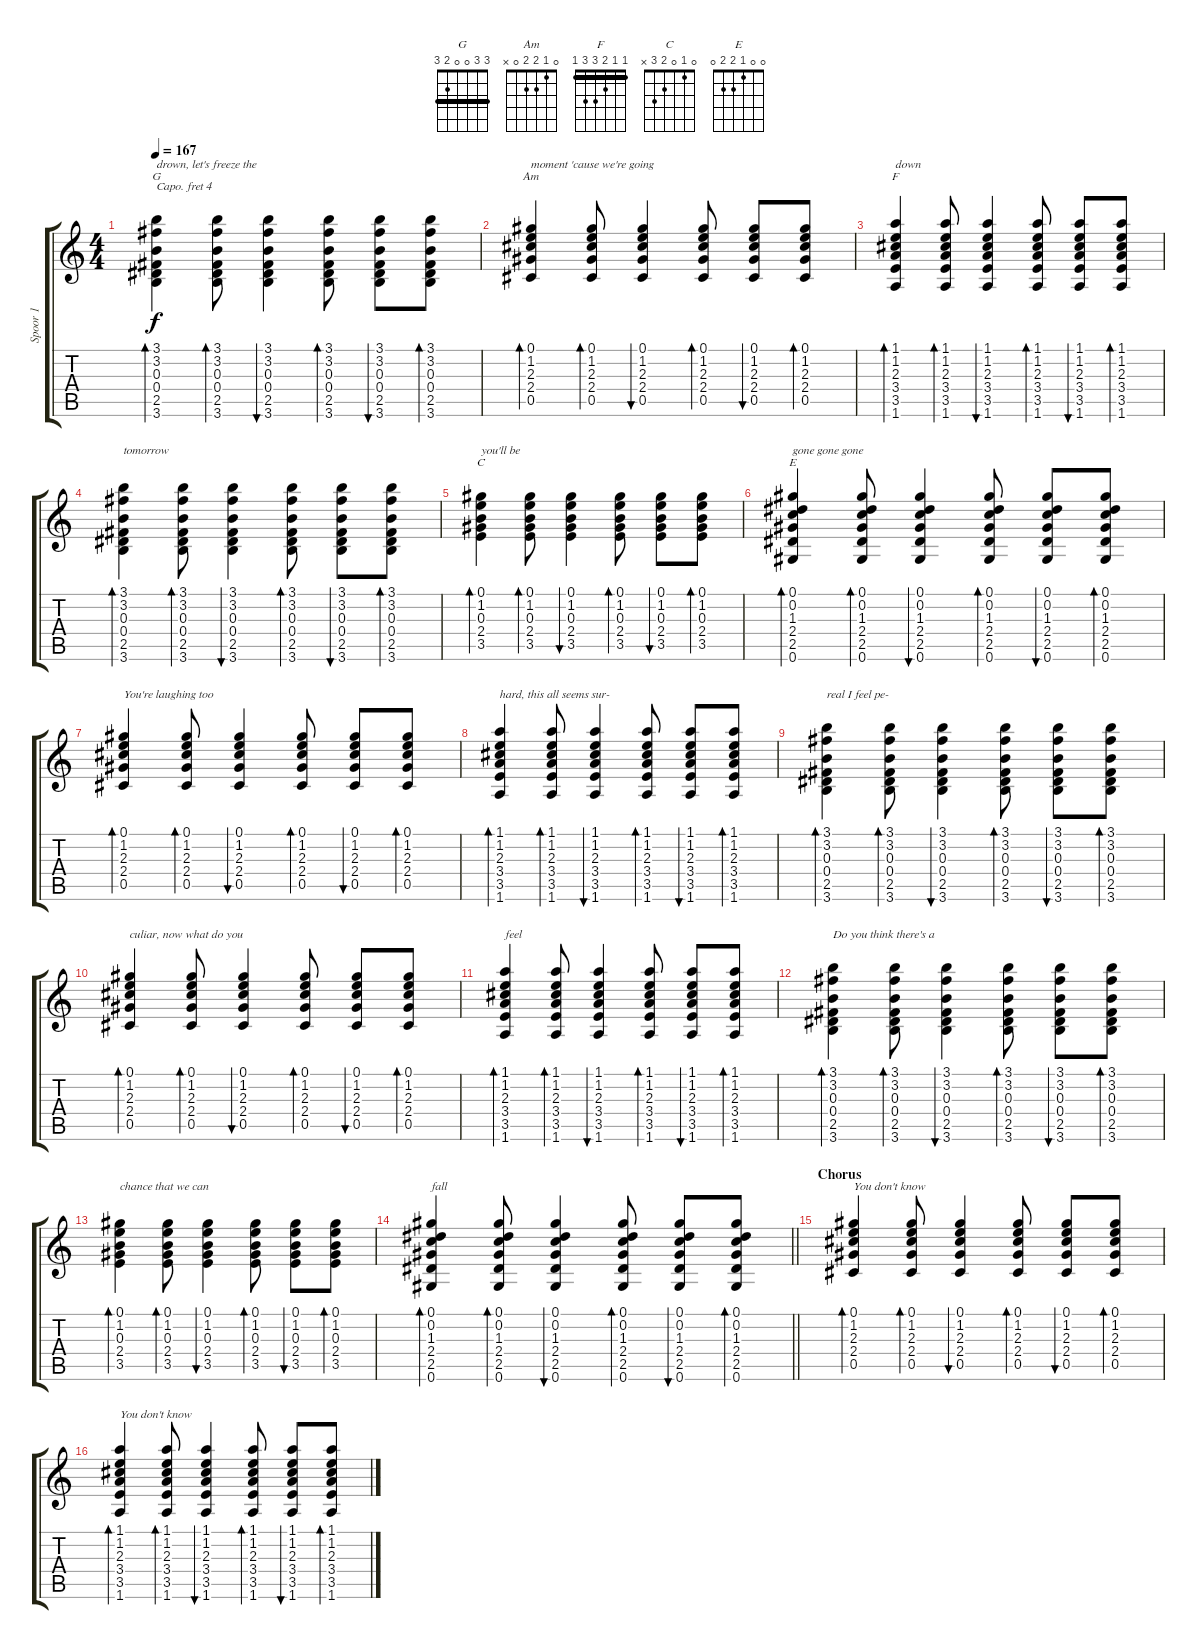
\track ("Spoor 1" "Spoor 1") {instrument acousticguitarsteel}
\staff {score tabs}
\capo 4
\tuning (E4 B3 G3 D3 A2 E2) {hide}
\chord ("G" 3 3 0 0 2 3) {barre 3}
\chord ("Am" 0 1 2 2 0 x)
\chord ("F" 1 1 2 3 3 1) {barre 1}
\chord ("C" 0 1 0 2 3 x)
\chord ("E" 0 0 1 2 2 0)
\ts (4 4)
\tempo 167
\clef g2
\ks c
(3.1 3.2 0.3 0.4 2.5 3.6).4{bd 60 ch "G" txt "drown, let's freeze the" dy f} (3.1 3.2 0.3 0.4 2.5 3.6).8{bd 60} (3.1 3.2 0.3 0.4 2.5 3.6).4{bu 60} (3.1 3.2 0.3 0.4 2.5 3.6).8{bd 60} (3.1 3.2 0.3 0.4 2.5 3.6).8{bu 60} (3.1 3.2 0.3 0.4 2.5 3.6).8{bd 60} |
(0.1 1.2 2.3 2.4 0.5).4{bd 60 ch "Am" txt "moment 'cause we're going"} (0.1 1.2 2.3 2.4 0.5).8{bd 60} (0.1 1.2 2.3 2.4 0.5).4{bu 60} (0.1 1.2 2.3 2.4 0.5).8{bd 60} (0.1 1.2 2.3 2.4 0.5).8{bu 60} (0.1 1.2 2.3 2.4 0.5).8{bd 60} |
(1.1 1.2 2.3 3.4 3.5 1.6).4{bd 60 ch "F" txt "down"} (1.1 1.2 2.3 3.4 3.5 1.6).8{bd 60} (1.1 1.2 2.3 3.4 3.5 1.6).4{bu 60} (1.1 1.2 2.3 3.4 3.5 1.6).8{bd 60} (1.1 1.2 2.3 3.4 3.5 1.6).8{bu 60} (1.1 1.2 2.3 3.4 3.5 1.6).8{bd 60} |
(3.1 3.2 0.3 0.4 2.5 3.6).4{bd 60 txt "tomorrow"} (3.1 3.2 0.3 0.4 2.5 3.6).8{bd 60} (3.1 3.2 0.3 0.4 2.5 3.6).4{bu 60} (3.1 3.2 0.3 0.4 2.5 3.6).8{bd 60} (3.1 3.2 0.3 0.4 2.5 3.6).8{bu 60} (3.1 3.2 0.3 0.4 2.5 3.6).8{bd 60} |
(0.1 1.2 0.3 2.4 3.5).4{bd 60 ch "C" txt "you'll be"} (0.1 1.2 0.3 2.4 3.5).8{bd 60} (0.1 1.2 0.3 2.4 3.5).4{bu 60} (0.1 1.2 0.3 2.4 3.5).8{bd 60} (0.1 1.2 0.3 2.4 3.5).8{bu 60} (0.1 1.2 0.3 2.4 3.5).8{bd 60} |
(0.1 0.2 1.3 2.4 2.5 0.6).4{bd 60 ch "E" txt "gone gone gone"} (0.1 0.2 1.3 2.4 2.5 0.6).8{bd 60} (0.1 0.2 1.3 2.4 2.5 0.6).4{bu 60} (0.1 0.2 1.3 2.4 2.5 0.6).8{bd 60} (0.1 0.2 1.3 2.4 2.5 0.6).8{bu 60} (0.1 0.2 1.3 2.4 2.5 0.6).8{bd 60} |
(0.1 1.2 2.3 2.4 0.5).4{bd 60 txt "You're laughing too"} (0.1 1.2 2.3 2.4 0.5).8{bd 60} (0.1 1.2 2.3 2.4 0.5).4{bu 60} (0.1 1.2 2.3 2.4 0.5).8{bd 60} (0.1 1.2 2.3 2.4 0.5).8{bu 60} (0.1 1.2 2.3 2.4 0.5).8{bd 60} |
(1.1 1.2 2.3 3.4 3.5 1.6).4{bd 60 txt "hard, this all seems sur-"} (1.1 1.2 2.3 3.4 3.5 1.6).8{bd 60} (1.1 1.2 2.3 3.4 3.5 1.6).4{bu 60} (1.1 1.2 2.3 3.4 3.5 1.6).8{bd 60} (1.1 1.2 2.3 3.4 3.5 1.6).8{bu 60} (1.1 1.2 2.3 3.4 3.5 1.6).8{bd 60} |
(3.1 3.2 0.3 0.4 2.5 3.6).4{bd 60 txt "real I feel pe-"} (3.1 3.2 0.3 0.4 2.5 3.6).8{bd 60} (3.1 3.2 0.3 0.4 2.5 3.6).4{bu 60} (3.1 3.2 0.3 0.4 2.5 3.6).8{bd 60} (3.1 3.2 0.3 0.4 2.5 3.6).8{bu 60} (3.1 3.2 0.3 0.4 2.5 3.6).8{bd 60} |
(0.1 1.2 2.3 2.4 0.5).4{bd 60 txt "culiar, now what do you"} (0.1 1.2 2.3 2.4 0.5).8{bd 60} (0.1 1.2 2.3 2.4 0.5).4{bu 60} (0.1 1.2 2.3 2.4 0.5).8{bd 60} (0.1 1.2 2.3 2.4 0.5).8{bu 60} (0.1 1.2 2.3 2.4 0.5).8{bd 60} |
(1.1 1.2 2.3 3.4 3.5 1.6).4{bd 60 txt "feel"} (1.1 1.2 2.3 3.4 3.5 1.6).8{bd 60} (1.1 1.2 2.3 3.4 3.5 1.6).4{bu 60} (1.1 1.2 2.3 3.4 3.5 1.6).8{bd 60} (1.1 1.2 2.3 3.4 3.5 1.6).8{bu 60} (1.1 1.2 2.3 3.4 3.5 1.6).8{bd 60} |
(3.1 3.2 0.3 0.4 2.5 3.6).4{bd 60 txt "Do you think there's a"} (3.1 3.2 0.3 0.4 2.5 3.6).8{bd 60} (3.1 3.2 0.3 0.4 2.5 3.6).4{bu 60} (3.1 3.2 0.3 0.4 2.5 3.6).8{bd 60} (3.1 3.2 0.3 0.4 2.5 3.6).8{bu 60} (3.1 3.2 0.3 0.4 2.5 3.6).8{bd 60} |
(0.1 1.2 0.3 2.4 3.5).4{bd 60 txt "chance that we can"} (0.1 1.2 0.3 2.4 3.5).8{bd 60} (0.1 1.2 0.3 2.4 3.5).4{bu 60} (0.1 1.2 0.3 2.4 3.5).8{bd 60} (0.1 1.2 0.3 2.4 3.5).8{bu 60} (0.1 1.2 0.3 2.4 3.5).8{bd 60} |
\barLineRight lightlight
(0.1 0.2 1.3 2.4 2.5 0.6).4{bd 60 txt "fall"} (0.1 0.2 1.3 2.4 2.5 0.6).8{bd 60} (0.1 0.2 1.3 2.4 2.5 0.6).4{bu 60} (0.1 0.2 1.3 2.4 2.5 0.6).8{bd 60} (0.1 0.2 1.3 2.4 2.5 0.6).8{bu 60} (0.1 0.2 1.3 2.4 2.5 0.6).8{bd 60} |
\section ("" "Chorus")
(0.1 1.2 2.3 2.4 0.5).4{bd 60 txt "You don't know" volume 11} (0.1 1.2 2.3 2.4 0.5).8{bd 60} (0.1 1.2 2.3 2.4 0.5).4{bu 60} (0.1 1.2 2.3 2.4 0.5).8{bd 60} (0.1 1.2 2.3 2.4 0.5).8{bu 60} (0.1 1.2 2.3 2.4 0.5).8{bd 60} |
(1.1 1.2 2.3 3.4 3.5 1.6).4{bd 60 txt "You don't know"} (1.1 1.2 2.3 3.4 3.5 1.6).8{bd 60} (1.1 1.2 2.3 3.4 3.5 1.6).4{bu 60} (1.1 1.2 2.3 3.4 3.5 1.6).8{bd 60} (1.1 1.2 2.3 3.4 3.5 1.6).8{bu 60} (1.1 1.2 2.3 3.4 3.5 1.6).8{bd 60}
